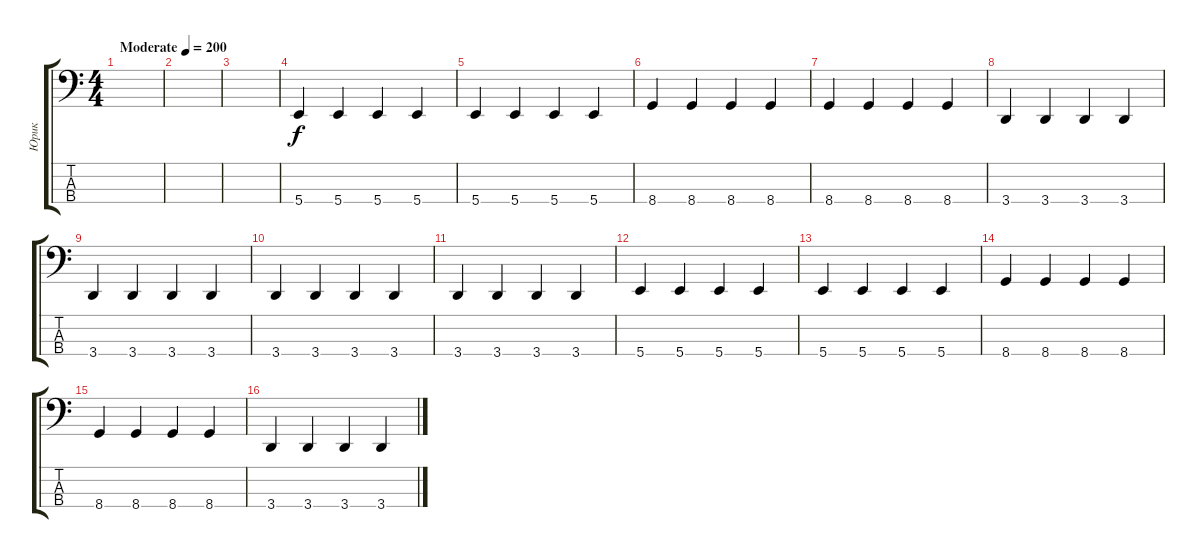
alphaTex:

\track ("Юрик" "Юрик") {instrument acousticbass}
\staff {score tabs}
\tuning (E2 B1 Gb1 B0) {hide}
\ts (4 4)
\tempo (200 "Moderate")
\clef f4
\ks c
|
|
|
5.4.4 5.4.4 5.4.4 5.4.4 |
5.4.4 5.4.4 5.4.4 5.4.4 |
8.4.4 8.4.4 8.4.4 8.4.4 |
8.4.4 8.4.4 8.4.4 8.4.4 |
3.4.4 3.4.4 3.4.4 3.4.4 |
3.4.4 3.4.4 3.4.4 3.4.4 |
3.4.4 3.4.4 3.4.4 3.4.4 |
3.4.4 3.4.4 3.4.4 3.4.4 |
5.4.4 5.4.4 5.4.4 5.4.4 |
5.4.4 5.4.4 5.4.4 5.4.4 |
8.4.4 8.4.4 8.4.4 8.4.4 |
8.4.4 8.4.4 8.4.4 8.4.4 |
3.4.4 3.4.4 3.4.4 3.4.4
